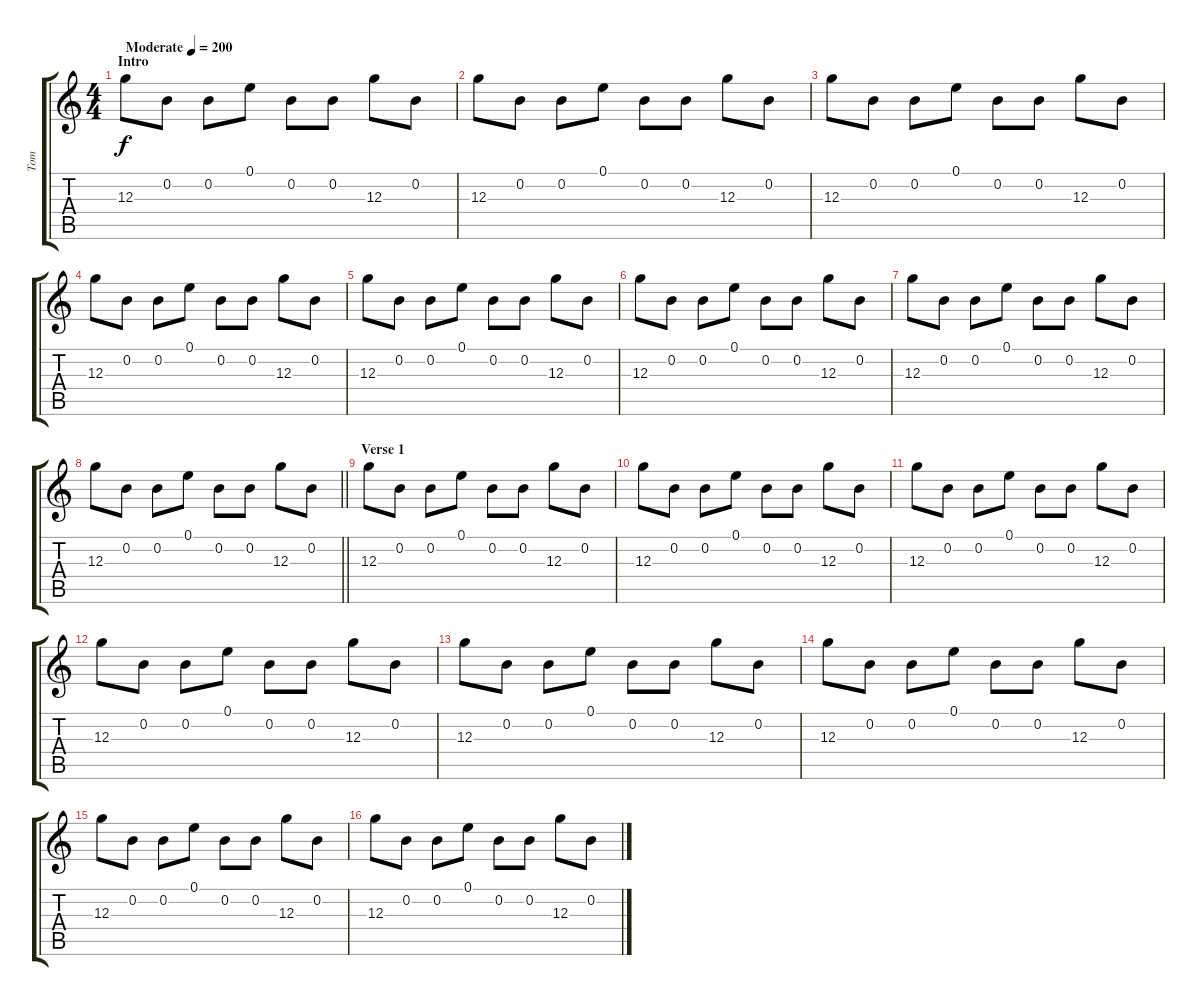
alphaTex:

\track ("Tom" "Tom") {instrument overdrivenguitar}
\staff {score tabs}
\tuning (E4 B3 G3 D3 A2 D2) {hide}
\ts (4 4)
\section ("" "Intro")
\tempo (200 "Moderate")
\clef g2
\ks c
12.3.8{dy f instrument overdrivenguitar} 0.2.8 0.2.8 0.1.8 0.2.8 0.2.8 12.3.8 0.2.8 |
12.3.8 0.2.8 0.2.8 0.1.8 0.2.8 0.2.8 12.3.8 0.2.8 |
12.3.8 0.2.8 0.2.8 0.1.8 0.2.8 0.2.8 12.3.8 0.2.8 |
12.3.8 0.2.8 0.2.8 0.1.8 0.2.8 0.2.8 12.3.8 0.2.8 |
12.3.8 0.2.8 0.2.8 0.1.8 0.2.8 0.2.8 12.3.8 0.2.8 |
12.3.8 0.2.8 0.2.8 0.1.8 0.2.8 0.2.8 12.3.8 0.2.8 |
12.3.8 0.2.8 0.2.8 0.1.8 0.2.8 0.2.8 12.3.8 0.2.8 |
\barLineRight lightlight
12.3.8 0.2.8 0.2.8 0.1.8 0.2.8 0.2.8 12.3.8 0.2.8 |
\section ("" "Verse 1")
12.3.8 0.2.8 0.2.8 0.1.8 0.2.8 0.2.8 12.3.8 0.2.8 |
12.3.8 0.2.8 0.2.8 0.1.8 0.2.8 0.2.8 12.3.8 0.2.8 |
12.3.8 0.2.8 0.2.8 0.1.8 0.2.8 0.2.8 12.3.8 0.2.8 |
12.3.8 0.2.8 0.2.8 0.1.8 0.2.8 0.2.8 12.3.8 0.2.8 |
12.3.8 0.2.8 0.2.8 0.1.8 0.2.8 0.2.8 12.3.8 0.2.8 |
12.3.8 0.2.8 0.2.8 0.1.8 0.2.8 0.2.8 12.3.8 0.2.8 |
12.3.8 0.2.8 0.2.8 0.1.8 0.2.8 0.2.8 12.3.8 0.2.8 |
12.3.8 0.2.8 0.2.8 0.1.8 0.2.8 0.2.8 12.3.8 0.2.8
